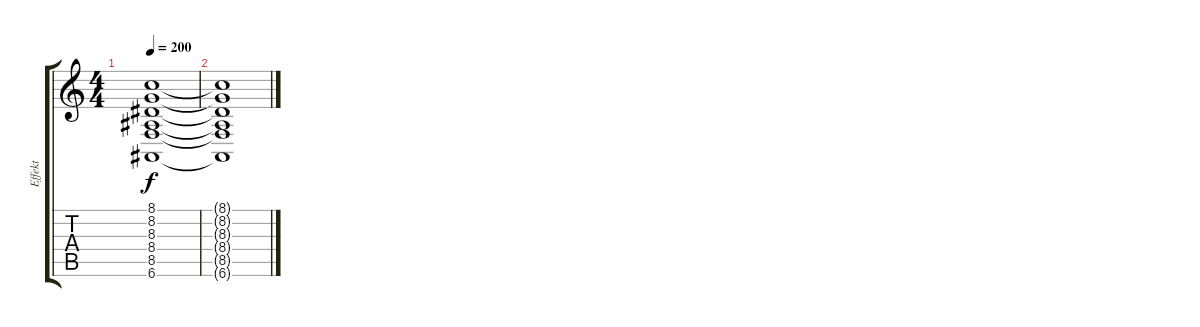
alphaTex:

\track ("Effekt" "Effekt") {instrument seashore}
\staff {score tabs}
\tuning (E4 B3 G3 D3 A2 E2) {hide}
\ts (4 4)
\tempo 200
\clef g2
\ks c
(8.1 8.2 8.3 8.4 8.5 6.6).1{dy f} |
(8.1{t} 8.2{t} 8.3{t} 8.4{t} 8.5{t} 6.6{t}).1
